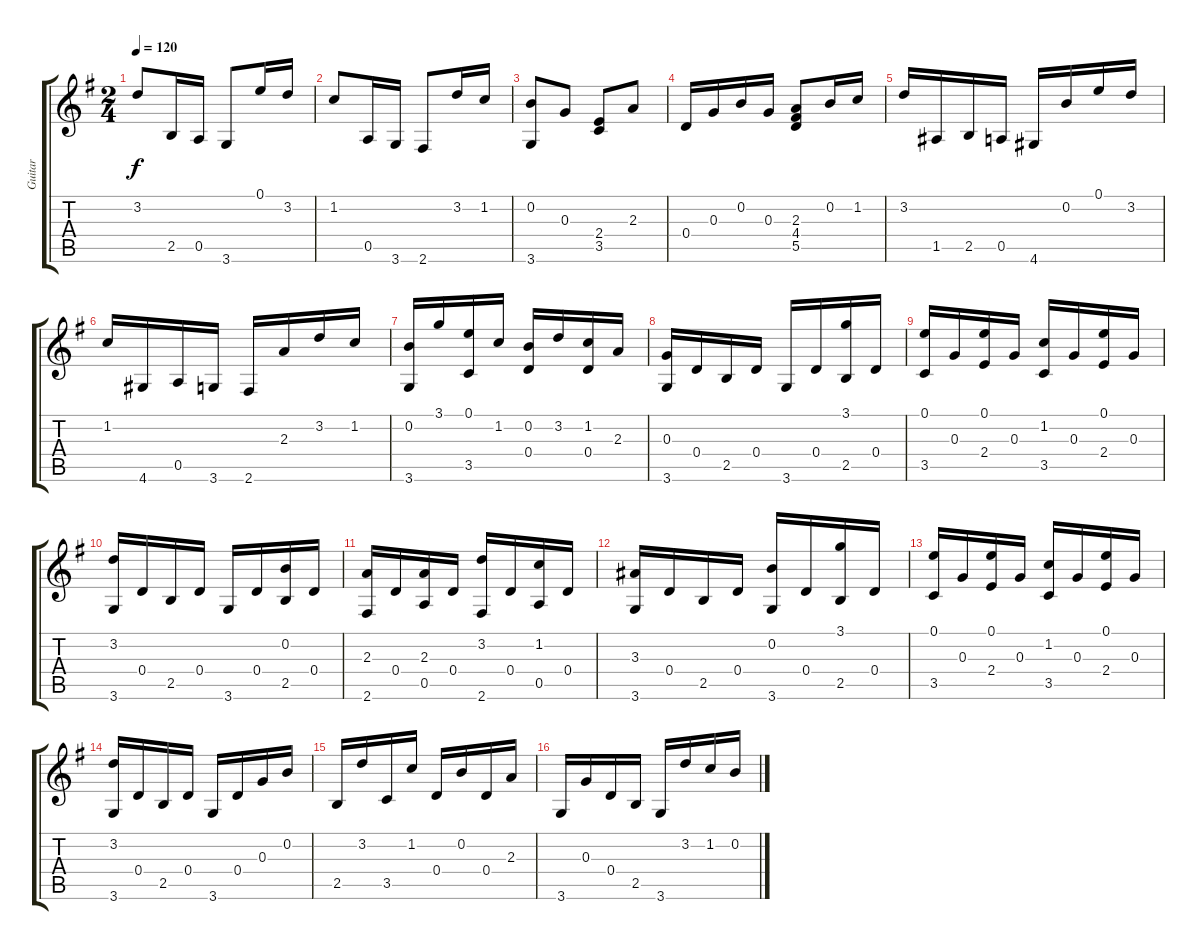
\track ("Guitar" "Guitar") {instrument acousticguitarnylon}
\staff {score tabs}
\tuning (E4 B3 G3 D3 A2 E2) {hide}
\ts (2 4)
\tempo 120
\clef g2
\ks g
3.2.8{dy f} 2.5.16 0.5.16 3.6.8 0.1.16 3.2.16 |
1.2.8 0.5.16 3.6.16 2.6.8 3.2.16 1.2.16 |
(0.2 3.6).8 0.3.8 (2.4 3.5).8 2.3.8 |
0.4.16 0.3.16 0.2.16 0.3.16 (2.3 4.4 5.5).8 0.2.16 1.2.16 |
3.2.16 1.5.16 2.5.16 0.5.16 4.6.16 0.2.16 0.1.16 3.2.16 |
1.2.16 4.6.16 0.5.16 3.6.16 2.6.16 2.3.16 3.2.16 1.2.16 |
(0.2 3.6).16 3.1.16 (0.1 3.5).16 1.2.16 (0.2 0.4).16 3.2.16 (1.2 0.4).16 2.3.16 |
(0.3 3.6).16 0.4.16 2.5.16 0.4.16 3.6.16 0.4.16 (3.1 2.5).16 0.4.16 |
(0.1 3.5).16 0.3.16 (0.1 2.4).16 0.3.16 (1.2 3.5).16 0.3.16 (0.1 2.4).16 0.3.16 |
(3.2 3.6).16 0.4.16 2.5.16 0.4.16 3.6.16 0.4.16 (0.2 2.5).16 0.4.16 |
(2.3 2.6).16 0.4.16 (2.3 0.5).16 0.4.16 (3.2 2.6).16 0.4.16 (1.2 0.5).16 0.4.16 |
(3.3 3.6).16 0.4.16 2.5.16 0.4.16 (0.2 3.6).16 0.4.16 (3.1 2.5).16 0.4.16 |
(0.1 3.5).16 0.3.16 (0.1 2.4).16 0.3.16 (1.2 3.5).16 0.3.16 (0.1 2.4).16 0.3.16 |
(3.2 3.6).16 0.4.16 2.5.16 0.4.16 3.6.16 0.4.16 0.3.16 0.2.16 |
2.5.16 3.2.16 3.5.16 1.2.16 0.4.16 0.2.16 0.4.16 2.3.16 |
3.6.16 0.3.16 0.4.16 2.5.16 3.6.16 3.2.16 1.2.16 0.2.16
